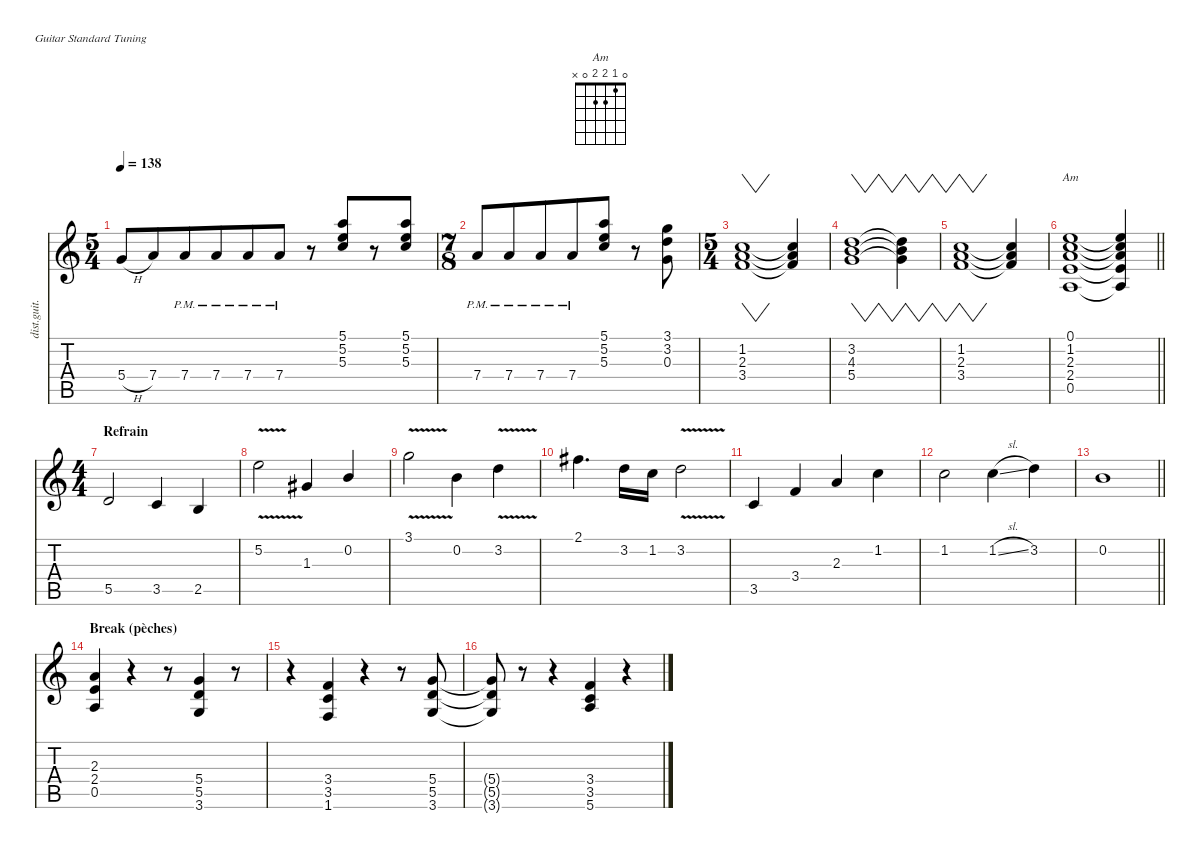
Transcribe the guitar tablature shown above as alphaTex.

\defaultSystemsLayout 4
\hideDynamics
\bracketExtendMode nobrackets
\track ("Sylvain" "dist.guit.") {instrument distortionguitar}
\staff {score tabs}
\tuning (E4 B3 G3 D3 A2 E2)
\chord ("Am" 0 1 2 2 0 x) {showfingering false}
\ts (5 4)
\beaming (8 6 4)
\tempo 138
\clef g2
\ks aminor
5.4{h}.8{dy f beam Up} 7.4.8{beam Up} 7.4{pm}.8{beam Up} 7.4{pm}.8{beam Up} 7.4{pm}.8{beam Up} 7.4{pm}.8{beam Up} r.8{beam Up} (5.3 5.2 5.1).8{beam Down} r.8{beam Down} (5.3 5.2 5.1).8{beam Down} |
\ts (7 8)
\beaming (8 6 4)
7.4{pm}.8{beam Up} 7.4{pm}.8{beam Up} 7.4{pm}.8{beam Up} 7.4{pm}.8{beam Up} (5.3 5.2 5.1).8{beam Up} r.8{beam Up} (3.1 3.2 0.3).8{beam Down} |
\ts (5 4)
\beaming (8 6 4)
(1.2 2.3 3.4).1{vw beam Up} (3.4{t} 2.3{t} 1.2{t}).4{beam Up} |
(3.2 4.3 5.4).1{vw beam Down} (5.4{t} 4.3{t} 3.2{t}).4{vw beam Down} |
(1.2 2.3 3.4).1{vw beam Up} (3.4{t} 2.3{t} 1.2{t}).4{beam Up} |
\barLineRight lightlight
(0.5 2.4 2.3 1.2 0.1).1{ch "Am" beam Up} (0.5{t} 2.4{t} 2.3{t} 1.2{t} 0.1{t}).4{beam Up} |
\ts (4 4)
\beaming (8 2 2 2 2)
\section ("" "Refrain")
5.5.2{beam Up} 3.5.4{beam Up} 2.5.4{beam Up} |
5.2{v}.2{beam Down} 1.3{acc #}.4{beam Up} 0.2.4{beam Up} |
3.1{v}.2{beam Down} 0.2.4{beam Down} 3.2{v}.4{beam Down} |
2.1{acc #}.4{d beam Down} 3.2.16{beam Down} 1.2.16{beam Down} 3.2{v}.2{beam Down} |
3.5.4{beam Up} 3.4.4{beam Up} 2.3.4{beam Up} 1.2.4{beam Down} |
1.2.2{beam Down} 1.2{sl}.4{beam Down} 3.2.4{beam Down} |
\barLineRight lightlight
0.2.1{beam Down} |
\section ("" "Break (pèches)")
(0.5 2.4 2.3).4{instrument distortionguitar beam Up} r.4{beam Up} r.8{beam Up} (3.6 5.5 5.4).4{beam Up} r.8{beam Up} |
r.4{beam Down} (1.6 3.5 3.4).4{beam Up} r.4{beam Up} r.8{beam Up} (3.6 5.5 5.4).8{beam Up} |
(3.6{t} 5.5{t} 5.4{t}).8{dy mf beam Up} r.8{beam Up} r.4{beam Up} (5.6 3.5 3.4).4{beam Up} r.4{beam Up}
